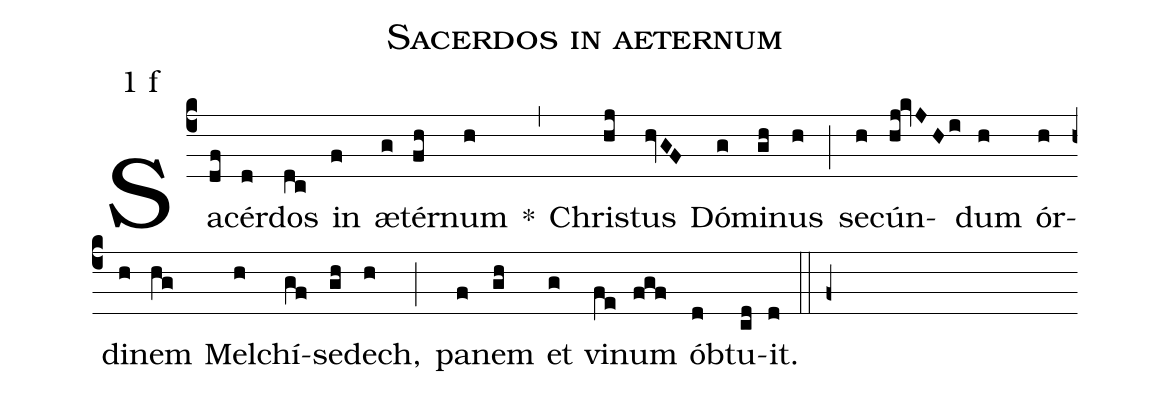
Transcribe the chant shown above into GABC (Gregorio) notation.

name: Sacerdos in aeternum;
mode: 1;
mode-differentia: f;
%%
(c4)

Sa(df)cér(d)dos(dc) in(f) æ(g)tér(fh)num(h) *(,) Chris(hj)tus(hvGF) Dó(g)mi(gh)nus(h) (;) se(h)cún(hj!kvJHi)dum(h) ór(h)di(h)nem(hg) Mel(h)chí(gf)se(gh)dech,(h) (;) pa(f)nem(gh) et(g) vi(fe)num(fgf) ób(d)tu(cd)it.(d)

(::f+)
